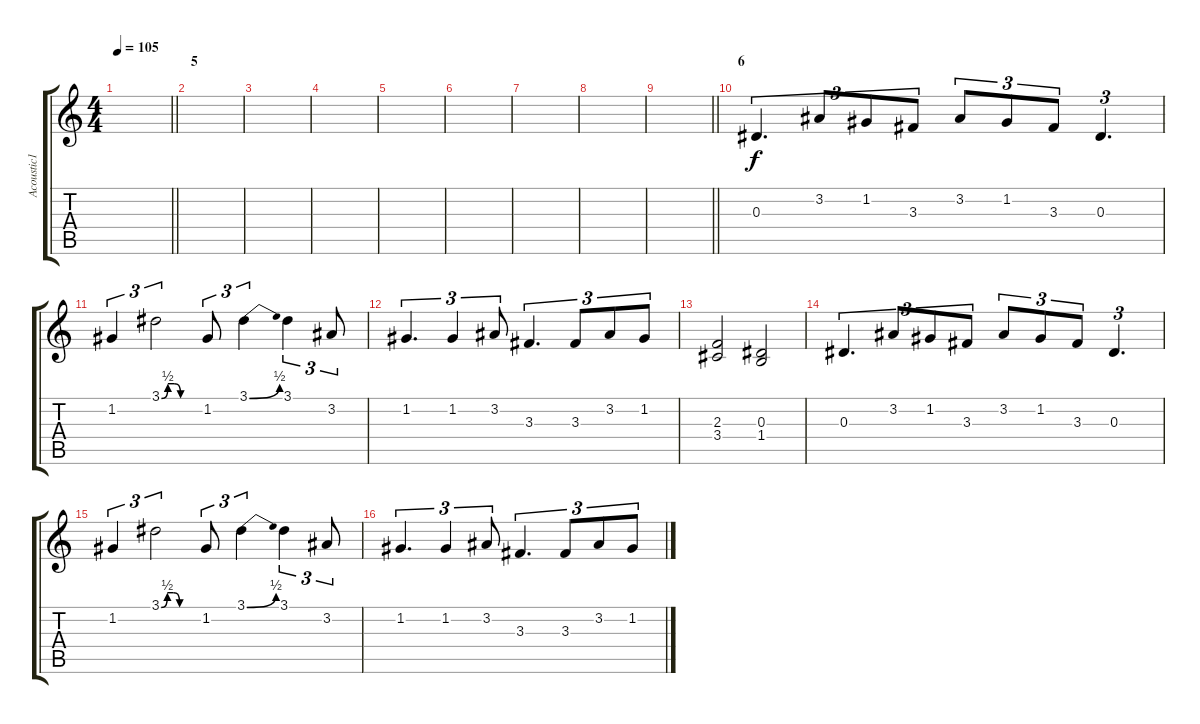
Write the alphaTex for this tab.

\track ("Acoustic1" "Acoustic1") {instrument acousticguitarsteel}
\staff {score tabs}
\tuning (C4 G3 Eb3 Bb2 F2 C2) {hide}
\ts (4 4)
\tempo 105
\clef g2
\barLineRight lightlight
\ks c
|
\section ("" "5")
|
|
|
|
|
|
|
\barLineRight lightlight
|
\section ("" "6")
0.3.4{d tu (3 2)} 3.2.8{tu (3 2)} 1.2.8{tu (3 2)} 3.3.8{tu (3 2)} 3.2.8{tu (3 2)} 1.2.8{tu (3 2)} 3.3.8{tu (3 2)} 0.3.4{d tu (3 2)} |
1.2.4{tu (3 2)} 3.1{be (custom 0 0 10 2 20 2 30 0 60 0)}.2{tu (3 2)} 1.2.8{tu (3 2)} 3.1{be (bend 0 0 60 2)}.4{tu (3 2)} 3.1.4{tu (3 2)} 3.2.8{tu (3 2)} |
1.2.4{d tu (3 2)} 1.2.4{tu (3 2)} 3.2.8{tu (3 2)} 3.3.4{d tu (3 2)} 3.3.8{tu (3 2)} 3.2.8{tu (3 2)} 1.2.8{tu (3 2)} |
(2.3 3.4).2 (0.3 1.4).2 |
0.3.4{d tu (3 2)} 3.2.8{tu (3 2)} 1.2.8{tu (3 2)} 3.3.8{tu (3 2)} 3.2.8{tu (3 2)} 1.2.8{tu (3 2)} 3.3.8{tu (3 2)} 0.3.4{d tu (3 2)} |
1.2.4{tu (3 2)} 3.1{be (custom 0 0 10 2 20 2 30 0 60 0)}.2{tu (3 2)} 1.2.8{tu (3 2)} 3.1{be (bend 0 0 60 2)}.4{tu (3 2)} 3.1.4{tu (3 2)} 3.2.8{tu (3 2)} |
1.2.4{d tu (3 2)} 1.2.4{tu (3 2)} 3.2.8{tu (3 2)} 3.3.4{d tu (3 2)} 3.3.8{tu (3 2)} 3.2.8{tu (3 2)} 1.2.8{tu (3 2)}
